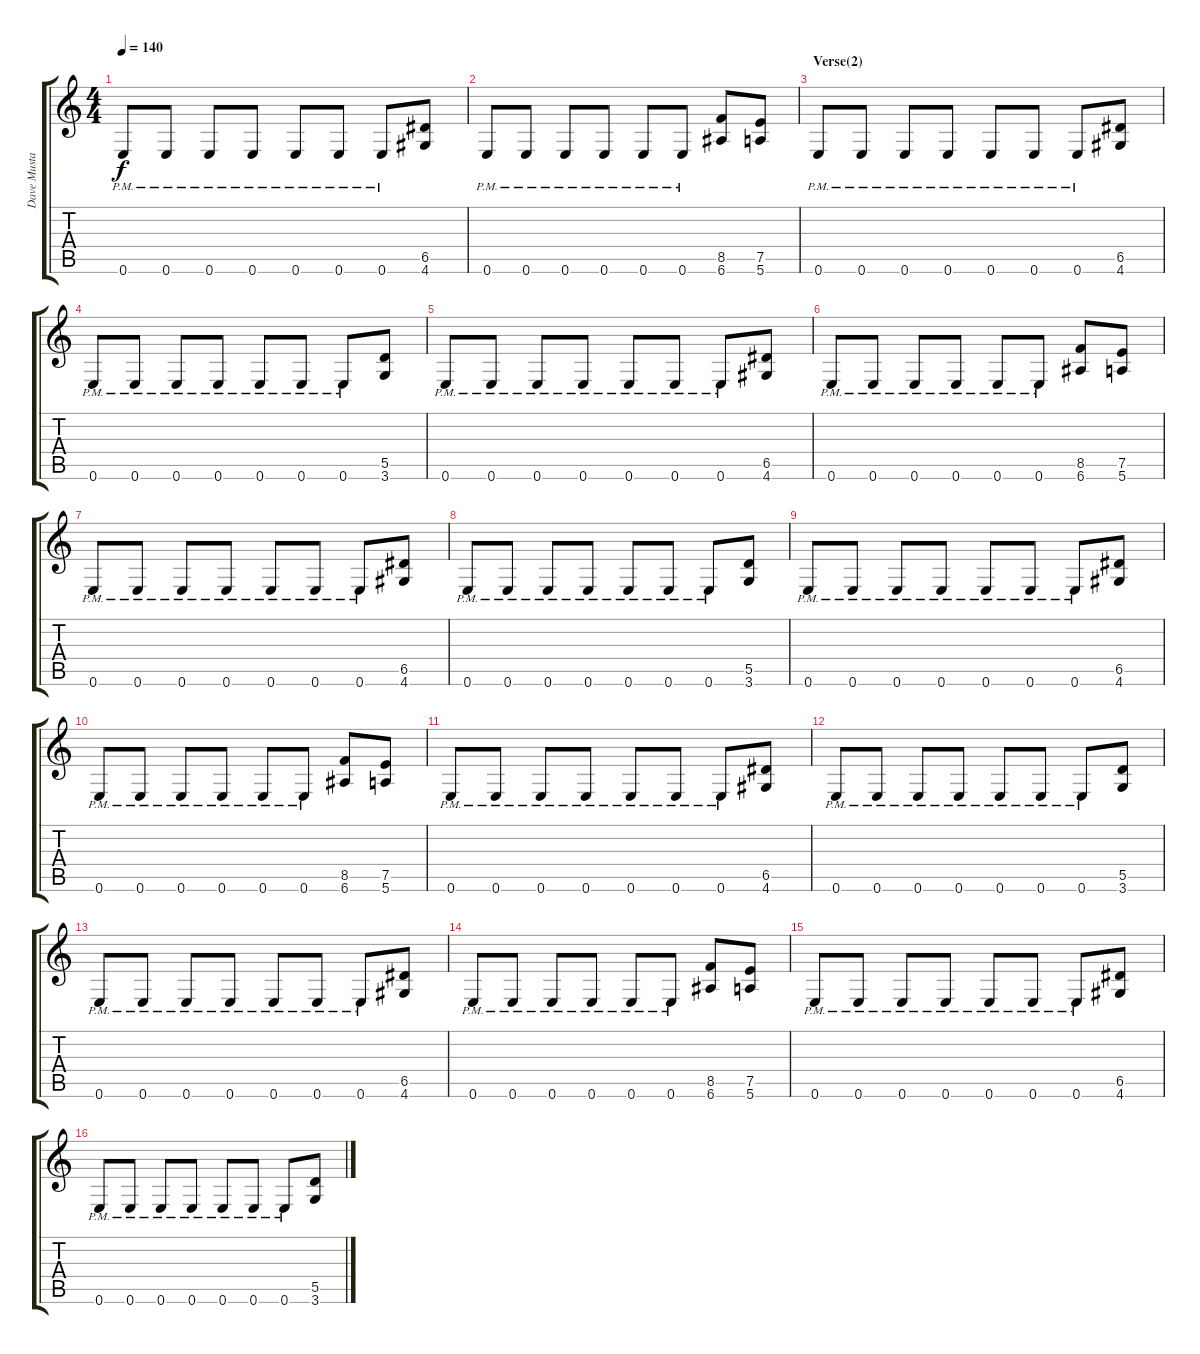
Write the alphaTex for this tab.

\track ("Dave Mustaine (Guitar 1)" "Dave Musta") {instrument distortionguitar}
\staff {score tabs}
\tuning (E4 B3 G3 D3 A2 E2) {hide}
\ts (4 4)
\tempo 140
\clef g2
\ks c
0.6{pm}.8{dy f} 0.6{pm}.8 0.6{pm}.8 0.6{pm}.8 0.6{pm}.8 0.6{pm}.8 0.6{pm}.8 (6.5 4.6).8 |
0.6{pm}.8 0.6{pm}.8 0.6{pm}.8 0.6{pm}.8 0.6{pm}.8 0.6{pm}.8 (8.5 6.6).8 (7.5 5.6).8 |
\section ("" "Verse(2)")
0.6{pm}.8 0.6{pm}.8 0.6{pm}.8 0.6{pm}.8 0.6{pm}.8 0.6{pm}.8 0.6{pm}.8 (6.5 4.6).8 |
0.6{pm}.8 0.6{pm}.8 0.6{pm}.8 0.6{pm}.8 0.6{pm}.8 0.6{pm}.8 0.6{pm}.8 (5.5 3.6).8 |
0.6{pm}.8 0.6{pm}.8 0.6{pm}.8 0.6{pm}.8 0.6{pm}.8 0.6{pm}.8 0.6{pm}.8 (6.5 4.6).8 |
0.6{pm}.8 0.6{pm}.8 0.6{pm}.8 0.6{pm}.8 0.6{pm}.8 0.6{pm}.8 (8.5 6.6).8 (7.5 5.6).8 |
0.6{pm}.8 0.6{pm}.8 0.6{pm}.8 0.6{pm}.8 0.6{pm}.8 0.6{pm}.8 0.6{pm}.8 (6.5 4.6).8 |
0.6{pm}.8 0.6{pm}.8 0.6{pm}.8 0.6{pm}.8 0.6{pm}.8 0.6{pm}.8 0.6{pm}.8 (5.5 3.6).8 |
0.6{pm}.8 0.6{pm}.8 0.6{pm}.8 0.6{pm}.8 0.6{pm}.8 0.6{pm}.8 0.6{pm}.8 (6.5 4.6).8 |
0.6{pm}.8 0.6{pm}.8 0.6{pm}.8 0.6{pm}.8 0.6{pm}.8 0.6{pm}.8 (8.5 6.6).8 (7.5 5.6).8 |
0.6{pm}.8 0.6{pm}.8 0.6{pm}.8 0.6{pm}.8 0.6{pm}.8 0.6{pm}.8 0.6{pm}.8 (6.5 4.6).8 |
0.6{pm}.8 0.6{pm}.8 0.6{pm}.8 0.6{pm}.8 0.6{pm}.8 0.6{pm}.8 0.6{pm}.8 (5.5 3.6).8 |
0.6{pm}.8 0.6{pm}.8 0.6{pm}.8 0.6{pm}.8 0.6{pm}.8 0.6{pm}.8 0.6{pm}.8 (6.5 4.6).8 |
0.6{pm}.8 0.6{pm}.8 0.6{pm}.8 0.6{pm}.8 0.6{pm}.8 0.6{pm}.8 (8.5 6.6).8 (7.5 5.6).8 |
0.6{pm}.8 0.6{pm}.8 0.6{pm}.8 0.6{pm}.8 0.6{pm}.8 0.6{pm}.8 0.6{pm}.8 (6.5 4.6).8 |
0.6{pm}.8 0.6{pm}.8 0.6{pm}.8 0.6{pm}.8 0.6{pm}.8 0.6{pm}.8 0.6{pm}.8 (5.5 3.6).8
